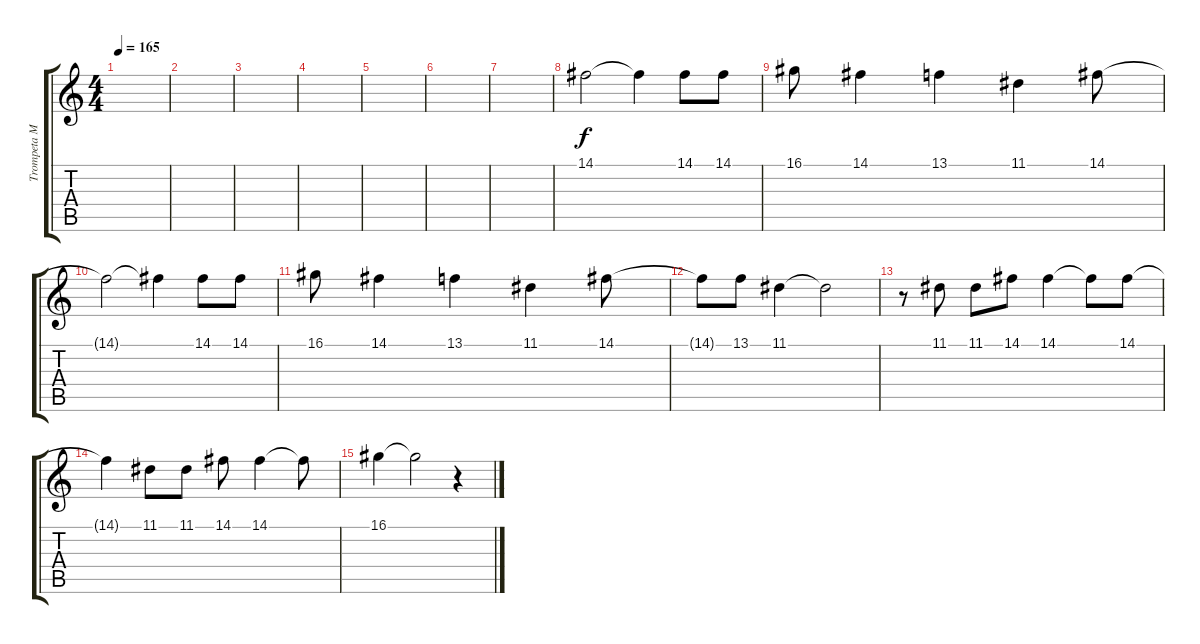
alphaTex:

\track ("Trompeta Manuel Moncada" "Trompeta M") {instrument trumpet}
\staff {score tabs}
\tuning (E4 B3 G3 D3 A2 E2) {hide}
\ts (4 4)
\tempo 165
\clef g2
\ks c
|
|
|
|
|
|
|
14.1.2 14.1{t}.4 14.1.8 14.1.8 |
16.1.8 14.1.4 13.1.4 11.1.4 14.1.8 |
14.1{t}.2 14.1{t}.4 14.1.8 14.1.8 |
16.1.8 14.1.4 13.1.4 11.1.4 14.1.8 |
14.1{t}.8 13.1.8 11.1.4 11.1{t}.2 |
r.8 11.1.8 11.1.8 14.1.8 14.1.4 14.1{t}.8 14.1.8 |
14.1{t}.4 11.1.8 11.1.8 14.1.8 14.1.4 14.1{t}.8 |
16.1.4 16.1{t}.2 r.4
